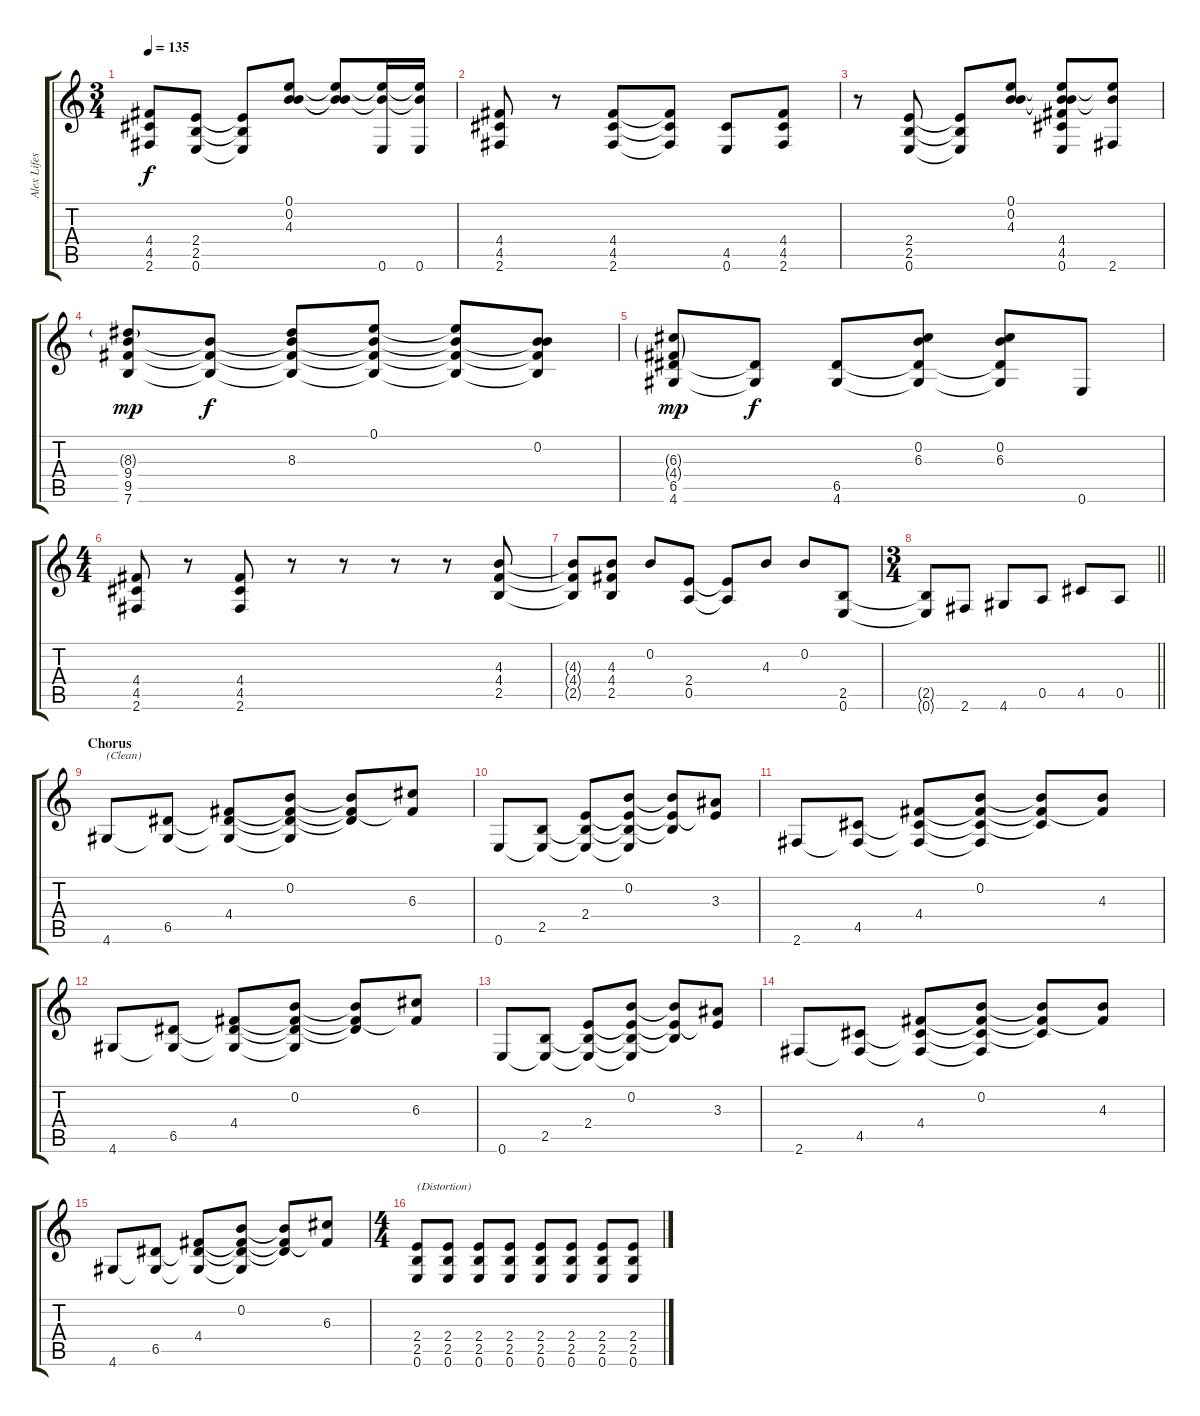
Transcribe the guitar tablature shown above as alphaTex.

\track ("Alex Lifeson" "Alex Lifes") {mute instrument overdrivenguitar}
\staff {score tabs}
\tuning (E4 B3 G3 D3 A2 E2) {hide}
\ts (3 4)
\tempo 135
\clef g2
\ks c
(4.4{t} 4.5{t} 2.6{t}).8{dy f} (2.4 2.5 0.6).8 (2.4{t} 2.5{t} 0.6{t}).8 (0.1 0.2 4.3).8 (0.1{t} 0.2{t} 4.3{t}).8 (0.1{t} 0.2{t} 0.6).16 (0.1{t} 0.2{t} 0.6).16 |
(4.4 4.5 2.6).8 r.8 (4.4 4.5 2.6).8 (4.4{t} 4.5{t} 2.6{t}).8 (4.5 0.6).8 (4.4 4.5 2.6).8 |
r.8 (2.4 2.5 0.6).8 (2.4{t} 2.5{t} 0.6{t}).8 (0.1 0.2 4.3).8 (0.1{t} 0.2{t} 4.3{t} 4.4 4.5 0.6).8 (0.1{t} 0.2{t} 2.6).8 |
(8.3{g} 9.4 9.5 7.6).8{dy mp} (9.4{t} 9.5{t} 7.6{t}).8{dy f} (8.3 9.4{t} 9.5{t} 7.6{t}).8 (0.1 9.4{t} 9.5{t} 7.6{t}).8 (0.1{t} 9.4{t} 9.5{t} 7.6{t}).8 (0.2 9.4{t} 9.5{t} 7.6{t}).8 |
(6.3{g} 4.4{g} 6.5 4.6).8{dy mp} (6.5{t} 4.6{t}).8{dy f} (6.5 4.6).8 (0.2 6.3 6.5{t} 4.6{t}).8 (0.2 6.3 6.5{t} 4.6{t}).8 0.6.8 |
\ts (4 4)
(4.4 4.5 2.6).8 r.8 (4.4 4.5 2.6).8 r.8 r.8 r.8 r.8 (4.3 4.4 2.5).8 |
(4.3{t} 4.4{t} 2.5{t}).8 (4.3 4.4 2.5).8 0.2.8 (2.4 0.5).8 (2.4{t} 0.5{t}).8 4.3.8 0.2.8 (2.5 0.6).8 |
\ts (3 4)
\barLineRight lightlight
(2.5{t} 0.6{t}).8 2.6.8 4.6.8 0.5.8 4.5.8 0.5.8 |
\section ("" "Chorus")
4.6.8{txt "(Clean)" instrument electricguitarclean} (6.5 4.6{t}).8 (4.4 6.5{t} 4.6{t}).8 (0.2 4.4{t} 6.5{t} 4.6{t}).8 (0.2{t} 4.4{t} 6.5{t}).8 (6.3 4.4{t}).8 |
0.6.8 (2.5 0.6{t}).8 (2.4 2.5{t} 0.6{t}).8 (0.2 2.4{t} 2.5{t} 0.6{t}).8 (0.2{t} 2.4{t} 2.5{t}).8 (3.3 2.4{t}).8 |
2.6.8 (4.5 2.6{t}).8 (4.4 4.5{t} 2.6{t}).8 (0.2 4.4{t} 4.5{t} 2.6{t}).8 (0.2{t} 4.4{t} 4.5{t}).8 (4.3 4.4{t}).8 |
4.6.8 (6.5 4.6{t}).8 (4.4 6.5{t} 4.6{t}).8 (0.2 4.4{t} 6.5{t} 4.6{t}).8 (0.2{t} 4.4{t} 6.5{t}).8 (6.3 4.4{t}).8 |
0.6.8 (2.5 0.6{t}).8 (2.4 2.5{t} 0.6{t}).8 (0.2 2.4{t} 2.5{t} 0.6{t}).8 (0.2{t} 2.4{t} 2.5{t}).8 (3.3 2.4{t}).8 |
2.6.8 (4.5 2.6{t}).8 (4.4 4.5{t} 2.6{t}).8 (0.2 4.4{t} 4.5{t} 2.6{t}).8 (0.2{t} 4.4{t} 4.5{t}).8 (4.3 4.4{t}).8 |
4.6.8 (6.5 4.6{t}).8 (4.4 6.5{t} 4.6{t}).8 (0.2 4.4{t} 6.5{t} 4.6{t}).8 (0.2{t} 4.4{t} 6.5{t}).8 (6.3 4.4{t}).8 |
\ts (4 4)
(2.4 2.5 0.6).8{txt "(Distortion)" instrument overdrivenguitar} (2.4 2.5 0.6).8 (2.4 2.5 0.6).8 (2.4 2.5 0.6).8 (2.4 2.5 0.6).8 (2.4 2.5 0.6).8 (2.4 2.5 0.6).8 (2.4 2.5 0.6).8
